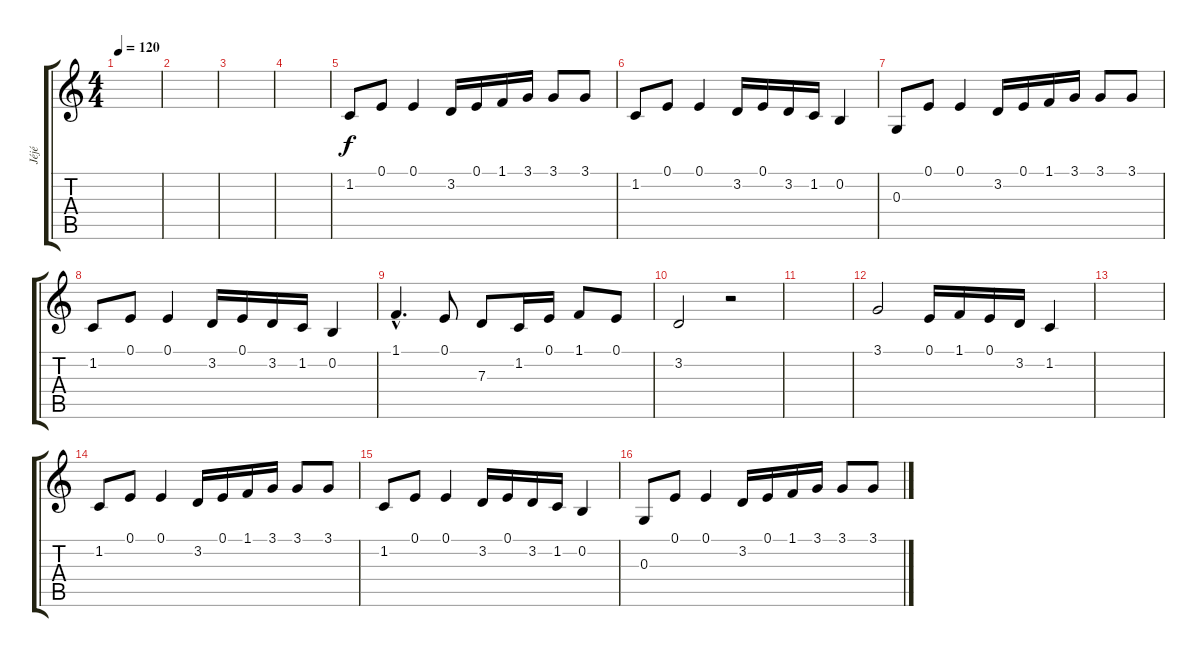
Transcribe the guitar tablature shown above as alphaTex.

\track ("Jéjé" "Jéjé") {instrument choiraahs}
\staff {score tabs}
\tuning (E4 B3 G3 D3 A2 E2) {hide}
\ts (4 4)
\tempo 120
\clef g2
\ks c
|
|
|
|
1.2.8 0.1.8 0.1.4 3.2.16 0.1.16 1.1.16 3.1.16 3.1.8 3.1.8 |
1.2.8 0.1.8 0.1.4 3.2.16 0.1.16 3.2.16 1.2.16 0.2.4 |
0.3.8 0.1.8 0.1.4 3.2.16 0.1.16 1.1.16 3.1.16 3.1.8 3.1.8 |
1.2.8 0.1.8 0.1.4 3.2.16 0.1.16 3.2.16 1.2.16 0.2.4 |
1.1{hac}.4{d} 0.1.8 7.3.8 1.2.16 0.1.16 1.1.8 0.1.8 |
3.2.2 r.2 |
|
3.1.2 0.1.16 1.1.16 0.1.16 3.2.16 1.2.4 |
|
1.2.8 0.1.8 0.1.4 3.2.16 0.1.16 1.1.16 3.1.16 3.1.8 3.1.8 |
1.2.8 0.1.8 0.1.4 3.2.16 0.1.16 3.2.16 1.2.16 0.2.4 |
0.3.8 0.1.8 0.1.4 3.2.16 0.1.16 1.1.16 3.1.16 3.1.8 3.1.8
